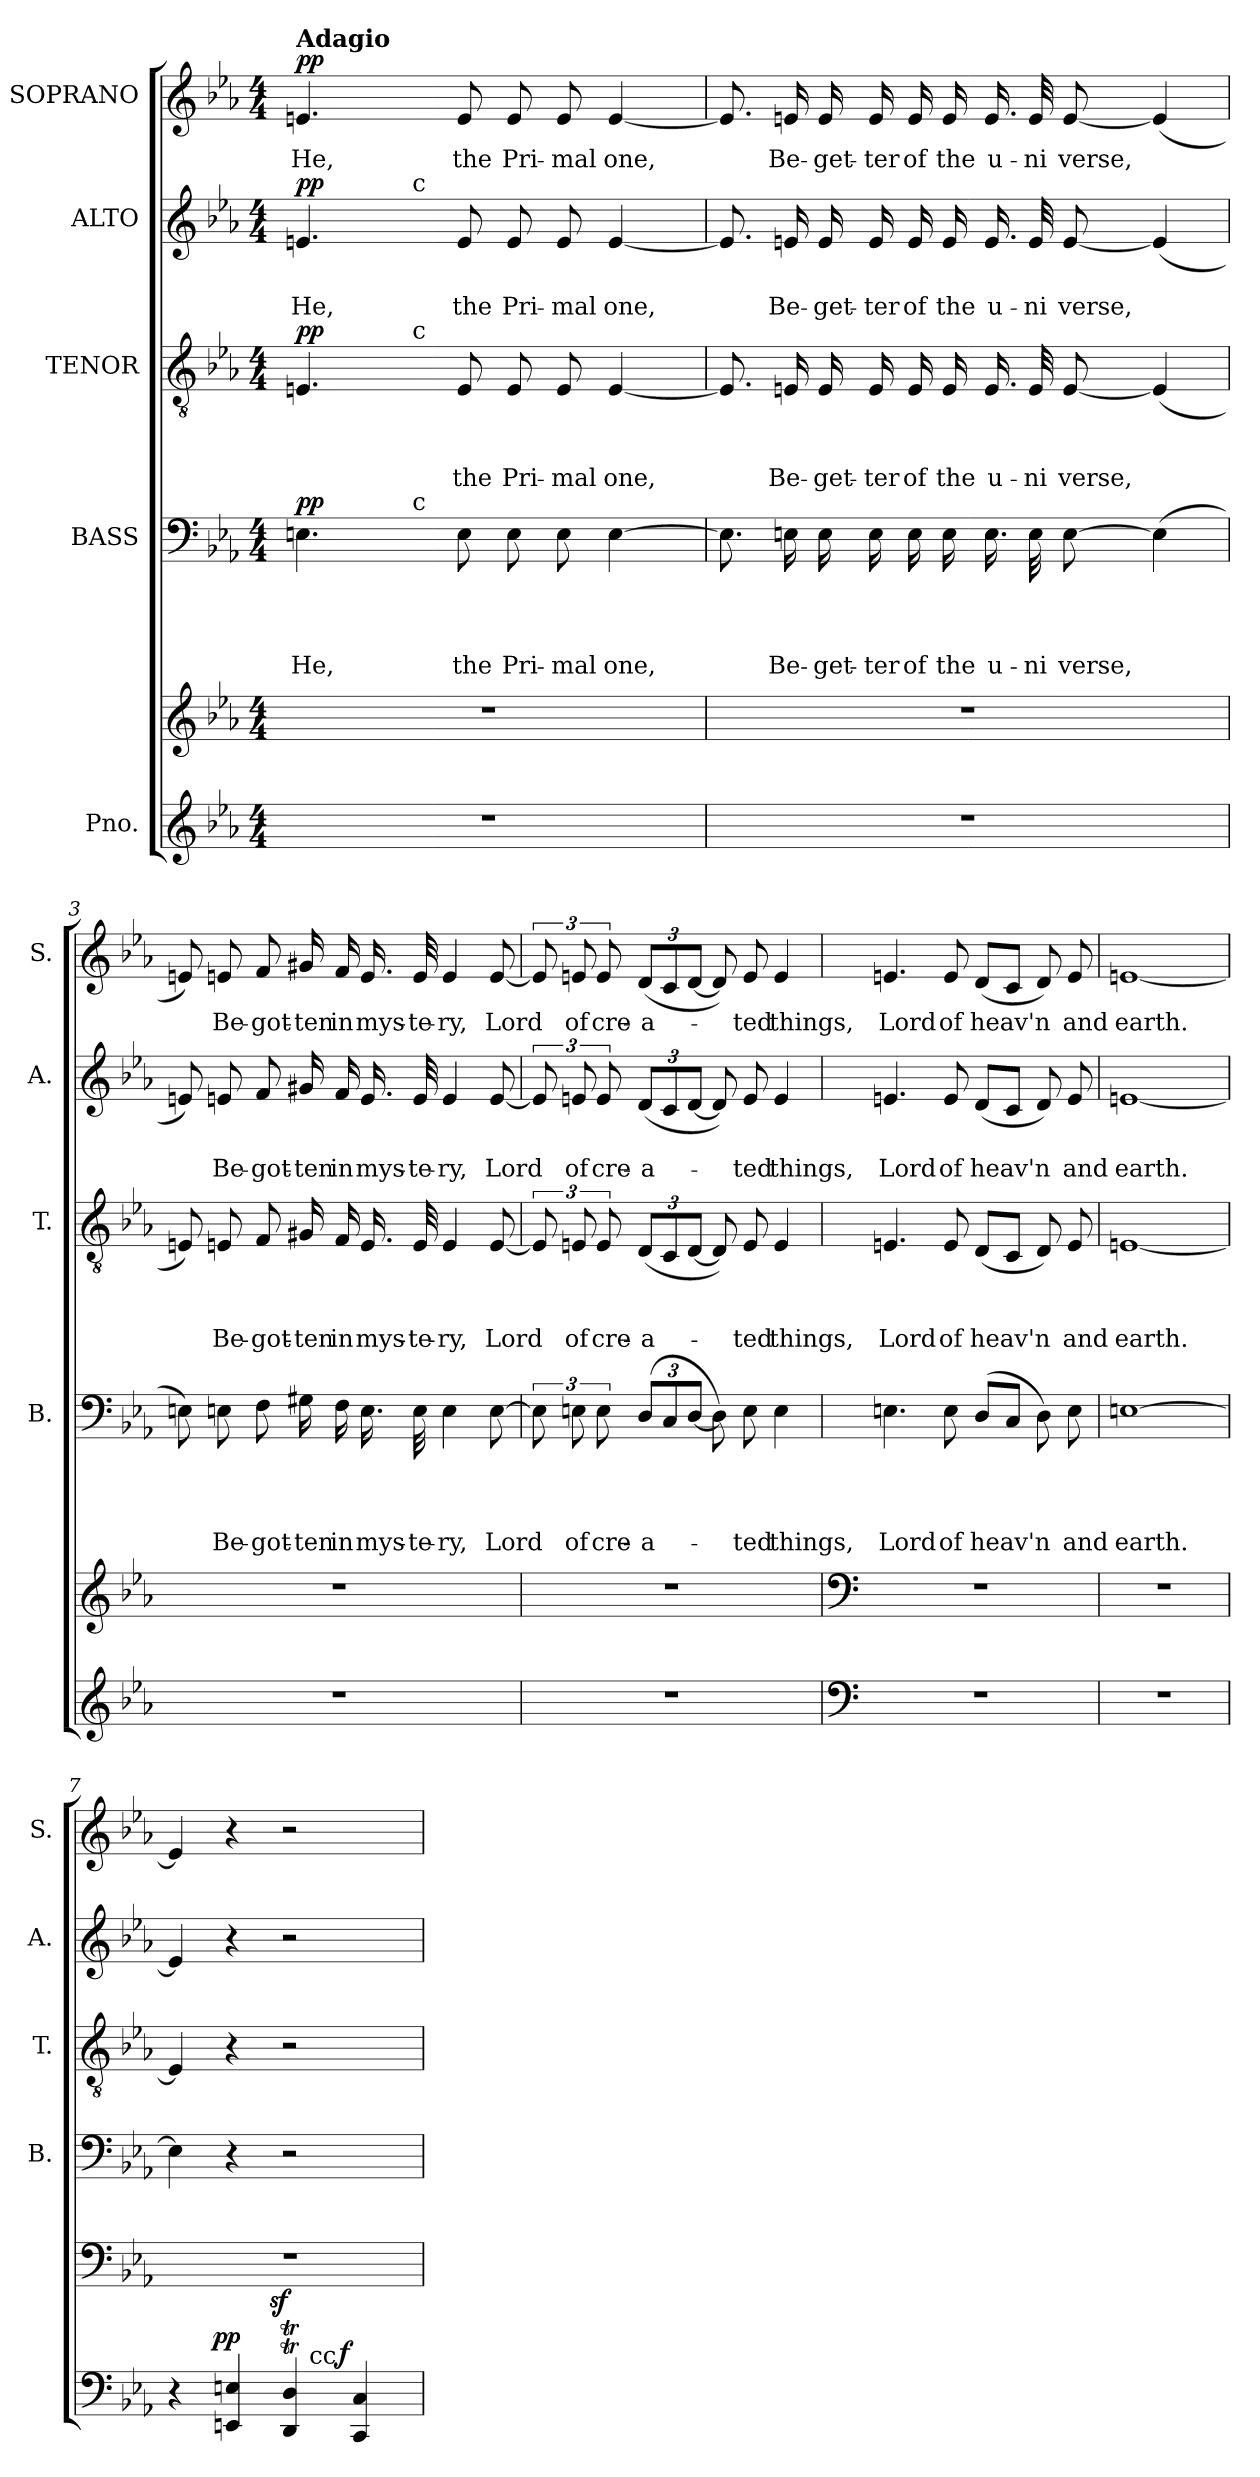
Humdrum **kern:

**kern	**kern	**dynam	**kern	**text	**text	**text	**text	**dynam	**kern	**text	**text	**text	**dynam	**kern	**text	**text	**dynam	**kern	**text	**dynam
*part5	*part5	*part5	*part4	*part4	*part4	*part4	*part4	*part4	*part3	*part3	*part3	*part3	*part3	*part2	*part2	*part2	*part2	*part1	*part1	*part1
*staff6	*staff5	*staff5/6	*staff4	*staff4	*staff4	*staff4	*staff4	*staff4	*staff3	*staff3	*staff3	*staff3	*staff3	*staff2	*staff2	*staff2	*staff2	*staff1	*staff1	*staff1
*I"Pno.	*	*	*I"BASS	*	*	*	*	*	*I"TENOR	*	*	*	*	*I"ALTO	*	*	*	*I"SOPRANO	*	*
*	*	*	*I'B.	*	*	*	*	*	*I'T.	*	*	*	*	*I'A.	*	*	*	*I'S.	*	*
*clefG2	*clefG2	*	*clefF4	*	*	*	*	*	*clefGv2	*	*	*	*	*clefG2	*	*	*	*clefG2	*	*
*k[b-e-a-]	*k[b-e-a-]	*	*k[b-e-a-]	*	*	*	*	*	*k[b-e-a-]	*	*	*	*	*k[b-e-a-]	*	*	*	*k[b-e-a-]	*	*
*E-:	*E-:	*	*E-:	*	*	*	*	*	*E-:	*	*	*	*	*E-:	*	*	*	*E-:	*	*
*M4/4	*M4/4	*	*M4/4	*	*	*	*	*	*M4/4	*	*	*	*	*M4/4	*	*	*	*M4/4	*	*
=1	=1	=1	=1	=1	=1	=1	=1	=1	=1	=1	=1	=1	=1	=1	=1	=1	=1	=1	=1	=1
!	!	!	!	!	!	!	!	!	!	!	!	!	!	!	!	!	!	!LO:TX:a:B:t=Adagio	!	!
!	!	!	!	!	!	!	!LO:LY:b	!LO:DY:a	!	!	!	!	!LO:DY:a	!	!	!LO:LY:b	!LO:DY:a	!	!LO:LY:b	!LO:DY:a
*	*	*	*^	*	*	*	*	*	*^	*	*	*	*	*^	*	*	*	*	*	*
1r	1r	.	4.En\	6ryy	.	.	.	He,	pp	4.En/	6ryy	.	.	.	pp	4.en/	6ryy	.	He,	pp	4.en/	He,	pp
.	.	.	.	12ryy	.	.	.	.	.	.	12ryy	.	.	.	.	.	12ryy	.	.	.	.	.	.
.	.	.	.	48ryy	.	.	.	.	.	.	48ryy	.	.	.	.	.	48ryy	.	.	.	.	.	.
!	!	!	!	!	!	!	!	!	!	!	!	!	!	!	!	!	!LO:TX:a:t=c	!	!	!	!	!	!
!	!	!	!	!	!	!	!	!	!	!	!LO:TX:a:t=c	!	!	!	!	!	!	!	!	!	!	!	!
!	!	!	!	!LO:TX:a:t=c	!	!	!	!	!	!	!	!	!	!	!	!	!	!	!	!	!	!	!
.	.	.	.	3%2ryy	.	.	.	.	.	.	3%2ryy	.	.	.	.	.	3%2ryy	.	.	.	.	.	.
!	!	!	!	!	!	!	!	!LO:LY:b	!	!	!	!	!	!LO:LY:b	!	!	!	!	!LO:LY:b	!	!	!LO:LY:b	!
.	.	.	8E\	.	.	.	.	the	.	8E/	.	.	.	the	.	8e/	.	.	the	.	8e/	the	.
!	!	!	!	!	!	!	!	!LO:LY:b	!	!	!	!	!	!LO:LY:b	!	!	!	!	!LO:LY:b	!	!	!LO:LY:b	!
.	.	.	8E\	.	.	.	.	Pri-	.	8E/	.	.	.	Pri-	.	8e/	.	.	Pri-	.	8e/	Pri-	.
!	!	!	!	!	!	!	!	!LO:LY:b	!	!	!	!	!	!LO:LY:b	!	!	!	!	!LO:LY:b	!	!	!LO:LY:b	!
.	.	.	8E\	.	.	.	.	-mal	.	8E/	.	.	.	-mal	.	8e/	.	.	-mal	.	8e/	-mal	.
!	!	!	!	!	!	!	!	!LO:LY:b	!	!	!	!	!	!LO:LY:b	!	!	!	!	!LO:LY:b	!	!	!LO:LY:b	!
.	.	.	[>4E\	.	.	.	.	one,	.	[<4E/	.	.	.	one,	.	[<4e/	.	.	one,	.	[<4e/	one,	.
.	.	.	.	24.ryy	.	.	.	.	.	.	24.ryy	.	.	.	.	.	24.ryy	.	.	.	.	.	.
*	*	*	*v	*v	*	*	*	*	*	*	*	*	*	*	*	*v	*v	*	*	*	*	*	*
*	*	*	*	*	*	*	*	*	*v	*v	*	*	*	*	*	*	*	*	*	*	*
=2	=2	=2	=2	=2	=2	=2	=2	=2	=2	=2	=2	=2	=2	=2	=2	=2	=2	=2	=2	=2
1r	1r	.	8.E\]	.	.	.	.	.	8.E/]	.	.	.	.	8.e/]	.	.	.	8.e/]	.	.
!	!	!	!	!	!	!	!LO:LY:b	!	!	!	!	!LO:LY:b	!	!	!	!LO:LY:b	!	!	!LO:LY:b	!
.	.	.	16En\	.	.	.	Be-	.	16En/	.	.	Be-	.	16en/	.	Be-	.	16en/	Be-	.
!	!	!	!	!	!	!	!LO:LY:b	!	!	!	!	!LO:LY:b	!	!	!	!LO:LY:b	!	!	!LO:LY:b	!
.	.	.	16E\	.	.	.	-get-	.	16E/	.	.	-get-	.	16e/	.	-get-	.	16e/	-get-	.
!	!	!	!	!	!	!	!LO:LY:b	!	!	!	!	!LO:LY:b	!	!	!	!LO:LY:b	!	!	!LO:LY:b	!
.	.	.	16E\	.	.	.	-ter	.	16E/	.	.	-ter	.	16e/	.	-ter	.	16e/	-ter	.
!	!	!	!	!	!	!	!LO:LY:b	!	!	!	!	!LO:LY:b	!	!	!	!LO:LY:b	!	!	!LO:LY:b	!
.	.	.	16E\	.	.	.	of	.	16E/	.	.	of	.	16e/	.	of	.	16e/	of	.
!	!	!	!	!	!	!	!LO:LY:b	!	!	!	!	!LO:LY:b	!	!	!	!LO:LY:b	!	!	!LO:LY:b	!
.	.	.	16E\	.	.	.	the	.	16E/	.	.	the	.	16e/	.	the	.	16e/	the	.
!	!	!	!	!	!	!	!LO:LY:b	!	!	!	!	!LO:LY:b	!	!	!	!LO:LY:b	!	!	!LO:LY:b	!
.	.	.	16.E\	.	.	.	u-	.	16.E/	.	.	u-	.	16.e/	.	u-	.	16.e/	u-	.
!	!	!	!	!	!	!	!LO:LY:b	!	!	!	!	!LO:LY:b	!	!	!	!LO:LY:b	!	!	!LO:LY:b	!
.	.	.	32E\	.	.	.	-ni	.	32E/	.	.	-ni	.	32e/	.	-ni	.	32e/	-ni	.
!	!	!	!	!	!	!	!LO:LY:b	!	!	!	!	!LO:LY:b	!	!	!	!LO:LY:b	!	!	!LO:LY:b	!
.	.	.	[>8E\	.	.	.	verse,	.	[<8E/	.	.	verse,	.	[<8e/	.	verse,	.	[<8e/	verse,	.
.	.	.	(>4E\]	.	.	.	.	.	(<4E/]	.	.	.	.	(<4e/]	.	.	.	(<4e/]	.	.
!!LO:LB:g=z
=3	=3	=3	=3	=3	=3	=3	=3	=3	=3	=3	=3	=3	=3	=3	=3	=3	=3	=3	=3	=3
1r	1r	.	8Eni\)	.	.	.	.	.	8Eni/)	.	.	.	.	8eni/)	.	.	.	8eni/)	.	.
!	!	!	!	!	!	!	!LO:LY:b	!	!	!	!	!LO:LY:b	!	!	!	!LO:LY:b	!	!	!LO:LY:b	!
.	.	.	8En\	.	.	.	Be-	.	8En/	.	.	Be-	.	8en/	.	Be-	.	8en/	Be-	.
!	!	!	!	!	!	!	!LO:LY:b	!	!	!	!	!LO:LY:b	!	!	!	!LO:LY:b	!	!	!LO:LY:b	!
.	.	.	8F\	.	.	.	-got-	.	8F/	.	.	-got-	.	8f/	.	-got-	.	8f/	-got-	.
!	!	!	!	!	!	!	!LO:LY:b	!	!	!	!	!LO:LY:b	!	!	!	!LO:LY:b	!	!	!LO:LY:b	!
.	.	.	16G#X\	.	.	.	-ten	.	16G#X/	.	.	-ten	.	16g#X/	.	-ten	.	16g#X/	-ten	.
!	!	!	!	!	!	!	!LO:LY:b	!	!	!	!	!LO:LY:b	!	!	!	!LO:LY:b	!	!	!LO:LY:b	!
.	.	.	16F\	.	.	.	in	.	16F/	.	.	in	.	16f/	.	in	.	16f/	in	.
!	!	!	!	!	!	!	!LO:LY:b	!	!	!	!	!LO:LY:b	!	!	!	!LO:LY:b	!	!	!LO:LY:b	!
.	.	.	16.E\	.	.	.	mys-	.	16.E/	.	.	mys-	.	16.e/	.	mys-	.	16.e/	mys-	.
!	!	!	!	!	!	!	!LO:LY:b	!	!	!	!	!LO:LY:b	!	!	!	!LO:LY:b	!	!	!LO:LY:b	!
.	.	.	32E\	.	.	.	-te-	.	32E/	.	.	-te-	.	32e/	.	-te-	.	32e/	-te-	.
!	!	!	!	!	!	!	!LO:LY:b	!	!	!	!	!LO:LY:b	!	!	!	!LO:LY:b	!	!	!LO:LY:b	!
.	.	.	4E\	.	.	.	-ry,	.	4E/	.	.	-ry,	.	4e/	.	-ry,	.	4e/	-ry,	.
!	!	!	!	!	!	!	!LO:LY:b	!	!	!	!	!LO:LY:b	!	!	!	!LO:LY:b	!	!	!LO:LY:b	!
.	.	.	[>8E\	.	.	.	Lord	.	[<8E/	.	.	Lord	.	[<8e/	.	Lord	.	[<8e/	Lord	.
=4	=4	=4	=4	=4	=4	=4	=4	=4	=4	=4	=4	=4	=4	=4	=4	=4	=4	=4	=4	=4
1r	1r	.	12E\]	.	.	.	.	.	12E/]	.	.	.	.	12e/]	.	.	.	12e/]	.	.
!	!	!	!	!	!	!	!LO:LY:b	!	!	!	!	!LO:LY:b	!	!	!	!LO:LY:b	!	!	!LO:LY:b	!
.	.	.	12En\	.	.	.	of	.	12En/	.	.	of	.	12en/	.	of	.	12en/	of	.
!	!	!	!	!	!	!	!LO:LY:b	!	!	!	!	!LO:LY:b	!	!	!	!LO:LY:b	!	!	!LO:LY:b	!
.	.	.	12E\	.	.	.	cre-	.	12E/	.	.	cre-	.	12e/	.	cre-	.	12e/	cre-	.
*	*	*	*Xbrackettup	*	*	*	*	*	*	*	*	*	*	*	*	*	*	*	*	*
!	!	!	!	!	!	!	!LO:LY:b	!	!	!	!	!	!	!	!	!	!	!	!	!
*	*	*	*	*	*	*	*	*	*Xbrackettup	*	*	*	*	*	*	*	*	*	*	*
!	!	!	!	!	!	!	!	!	!	!	!	!LO:LY:b	!	!	!	!	!	!	!	!
*	*	*	*	*	*	*	*	*	*	*	*	*	*	*Xbrackettup	*	*	*	*	*	*
!	!	!	!	!	!	!	!	!	!	!	!	!	!	!	!	!LO:LY:b	!	!	!	!
*	*	*	*	*	*	*	*	*	*	*	*	*	*	*	*	*	*	*Xbrackettup	*	*
!	!	!	!	!	!	!	!	!	!	!	!	!	!	!	!	!	!	!	!LO:LY:b	!
.	.	.	(>12D/L	.	.	.	-a-	.	(<12D/L	.	.	-a-	.	(<12d/L	.	-a-	.	(<12d/L	-a-	.
.	.	.	12C/	.	.	.	.	.	12C/	.	.	.	.	12c/	.	.	.	12c/	.	.
.	.	.	[<12D/J	.	.	.	.	.	[<12D/J	.	.	.	.	[<12d/J	.	.	.	[<12d/J	.	.
.	.	.	8D\])	.	.	.	.	.	8D/])	.	.	.	.	8d/])	.	.	.	8d/])	.	.
!	!	!	!	!	!	!	!LO:LY:b	!	!	!	!	!LO:LY:b	!	!	!	!LO:LY:b	!	!	!LO:LY:b	!
.	.	.	8E\	.	.	.	-ted	.	8E/	.	.	-ted	.	8e/	.	-ted	.	8e/	-ted	.
!	!	!	!	!	!	!	!LO:LY:b	!	!	!	!	!LO:LY:b	!	!	!	!LO:LY:b	!	!	!LO:LY:b	!
.	.	.	4E\	.	.	.	things,	.	4E/	.	.	things,	.	4e/	.	things,	.	4e/	things,	.
!!LO:PB:g=z
=5	=5	=5	=5	=5	=5	=5	=5	=5	=5	=5	=5	=5	=5	=5	=5	=5	=5	=5	=5	=5
*clefF4	*clefF4	*	*	*	*	*	*	*	*	*	*	*	*	*	*	*	*	*	*	*
!	!	!	!	!	!	!	!LO:LY:b	!	!	!	!	!LO:LY:b	!	!	!	!LO:LY:b	!	!	!LO:LY:b	!
1r	1r	.	4.En\	.	.	.	Lord	.	4.En/	.	.	Lord	.	4.en/	.	Lord	.	4.en/	Lord	.
!	!	!	!	!	!	!	!LO:LY:b	!	!	!	!	!LO:LY:b	!	!	!	!LO:LY:b	!	!	!LO:LY:b	!
.	.	.	8E\	.	.	.	of	.	8E/	.	.	of	.	8e/	.	of	.	8e/	of	.
!	!	!	!	!	!	!	!LO:LY:b	!	!	!	!	!LO:LY:b	!	!	!	!LO:LY:b	!	!	!LO:LY:b	!
.	.	.	(>8D/L	.	.	.	heav'n	.	(<8D/L	.	.	heav'n	.	(<8d/L	.	heav'n	.	(<8d/L	heav'n	.
.	.	.	8C/J	.	.	.	.	.	8C/J	.	.	.	.	8c/J	.	.	.	8c/J	.	.
.	.	.	8D\)	.	.	.	.	.	8D/)	.	.	.	.	8d/)	.	.	.	8d/)	.	.
!	!	!	!	!	!	!	!LO:LY:b	!	!	!	!	!LO:LY:b	!	!	!	!LO:LY:b	!	!	!LO:LY:b	!
.	.	.	8E\	.	.	.	and	.	8E/	.	.	and	.	8e/	.	and	.	8e/	and	.
=6	=6	=6	=6	=6	=6	=6	=6	=6	=6	=6	=6	=6	=6	=6	=6	=6	=6	=6	=6	=6
!	!	!	!	!	!	!	!LO:LY:b	!	!	!	!	!LO:LY:b	!	!	!	!LO:LY:b	!	!	!LO:LY:b	!
1r	1r	.	[>1En	.	.	.	earth.	.	[<1En	.	.	earth.	.	[<1en	.	earth.	.	[<1en	earth.	.
=7	=7	=7	=7	=7	=7	=7	=7	=7	=7	=7	=7	=7	=7	=7	=7	=7	=7	=7	=7	=7
*^	*	*	*	*	*	*	*	*	*	*	*	*	*	*	*	*	*	*	*	*
*	*^	*	*	*	*	*	*	*	*	*	*	*	*	*	*	*	*	*	*	*	*
*	*	*^	*	*	*	*	*	*	*	*	*	*	*	*	*	*	*	*	*	*	*	*
4r	8..ryy	4...ryy	2ryy	1r	.	4E\]	.	.	.	.	.	4E/]	.	.	.	.	4e/]	.	.	.	4e/]	.	.
!	!	!	!	!	!LO:DY:a=2	!	!	!	!	!	!	!	!	!	!	!	!	!	!	!	!	!	!
.	2ryy	.	.	.	pp	.	.	.	.	.	.	.	.	.	.	.	.	.	.	.	.	.	.
4EEn/ 4En/	.	.	.	.	.	4r	.	.	.	.	.	4r	.	.	.	.	4r	.	.	.	4r	.	.
!	!	!	!	!	!LO:DY:a=2	!	!	!	!	!	!	!	!	!	!	!	!	!	!	!	!	!	!
.	.	2ryy	.	.	sf	.	.	.	.	.	.	.	.	.	.	.	.	.	.	.	.	.	.
4DD/T 4D/T	.	.	16.ryy	.	.	2r	.	.	.	.	.	2r	.	.	.	.	2r	.	.	.	2r	.	.
!	!	!	!LO:TX:a:t=cc	!	!	!	!	!	!	!	!	!	!	!	!	!	!	!	!	!	!	!	!
.	.	.	4ryy	.	.	.	.	.	.	.	.	.	.	.	.	.	.	.	.	.	.	.	.
!	!	!	!	!	!LO:DY:a=2	!	!	!	!	!	!	!	!	!	!	!	!	!	!	!	!	!	!
.	4ryy	.	.	.	f	.	.	.	.	.	.	.	.	.	.	.	.	.	.	.	.	.	.
4CC/< 4C/<	.	.	.	.	.	.	.	.	.	.	.	.	.	.	.	.	.	.	.	.	.	.	.
.	.	.	8ryy	.	.	.	.	.	.	.	.	.	.	.	.	.	.	.	.	.	.	.	.
.	32ryy	32ryy	32ryy	.	.	.	.	.	.	.	.	.	.	.	.	.	.	.	.	.	.	.	.
*v	*v	*v	*v	*	*	*	*	*	*	*	*	*	*	*	*	*	*	*	*	*	*	*	*
=	=	=	=	=	=	=	=	=	=	=	=	=	=	=	=	=	=	=	=	=
*-	*-	*-	*-	*-	*-	*-	*-	*-	*-	*-	*-	*-	*-	*-	*-	*-	*-	*-	*-	*-
